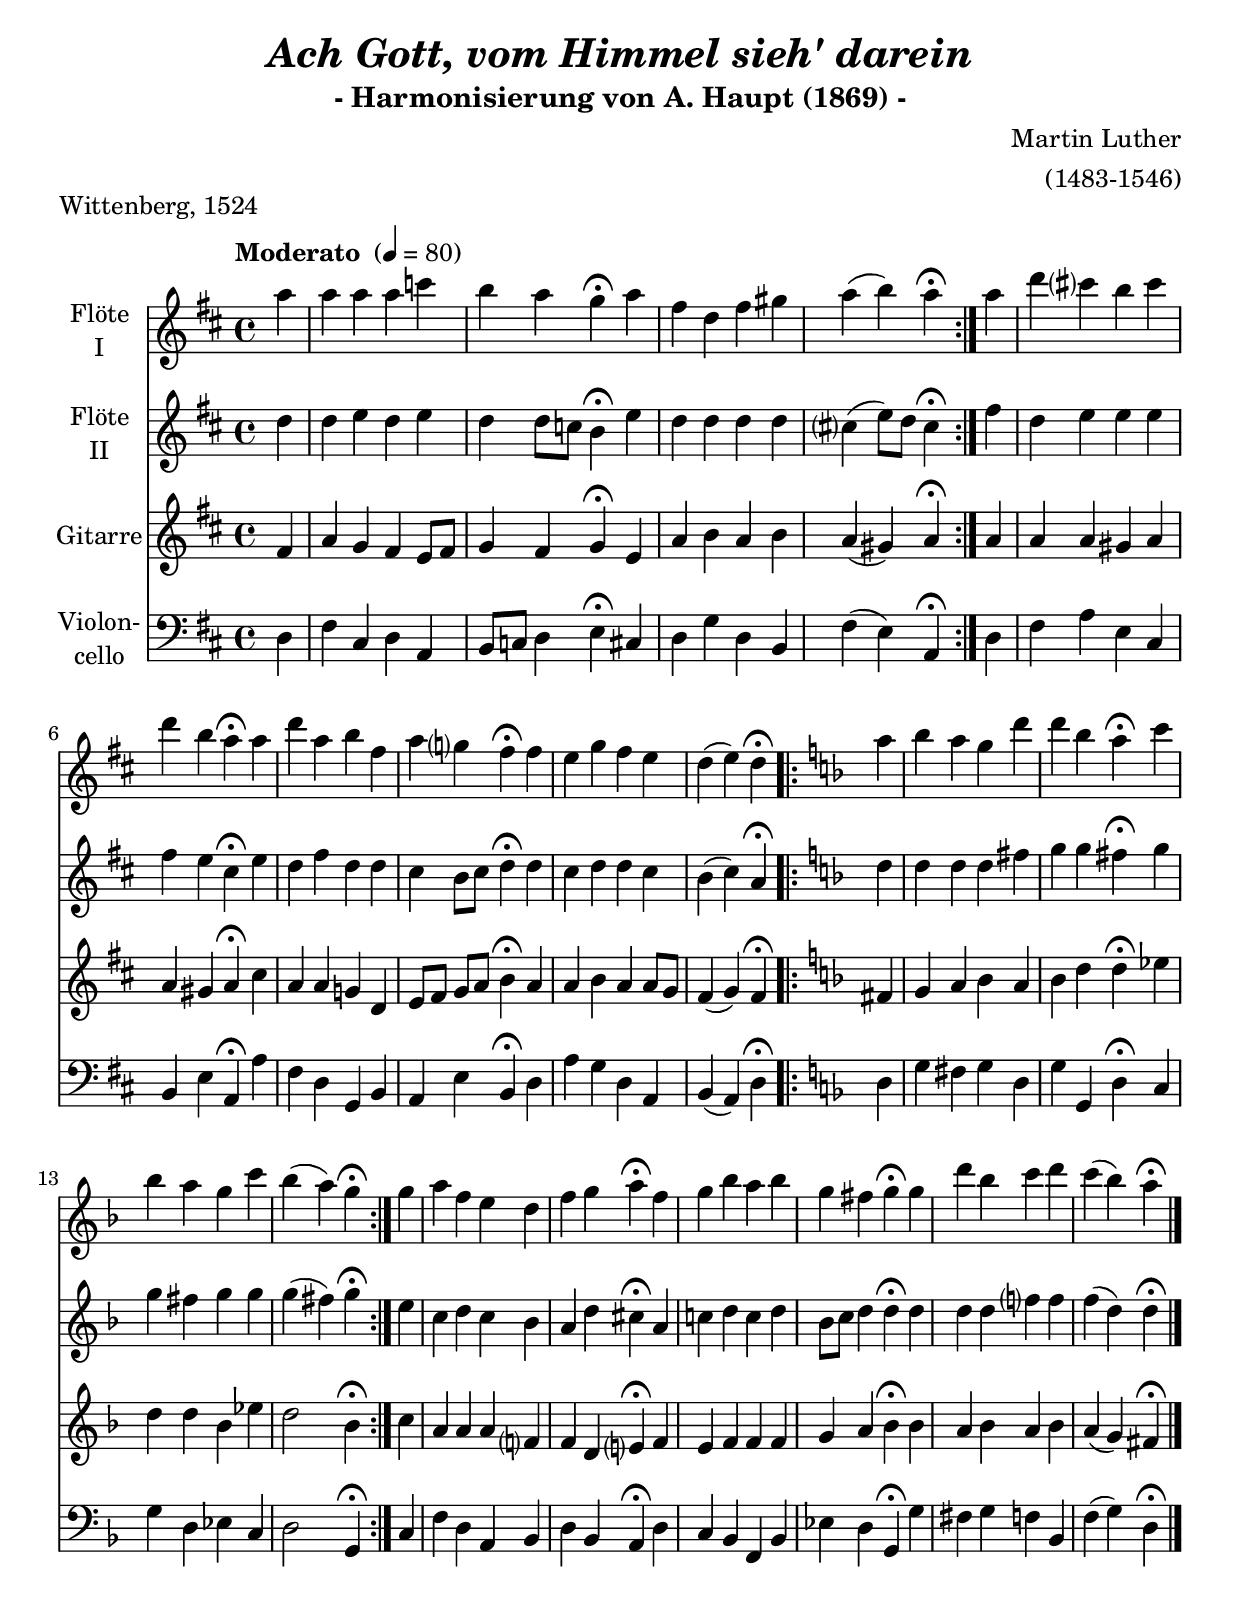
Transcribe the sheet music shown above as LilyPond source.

\version "2.18.2"
\include "deutsch.ly"

#(set-global-staff-size 22)

\header {
  title     = \markup \bold \italic "Ach Gott, vom Himmel sieh' darein"
  subtitle  = "- Harmonisierung von A. Haupt (1869) -"
  composer  = "Martin Luther"
  arranger  = "(1483-1546)"
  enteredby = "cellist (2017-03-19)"
  piece     = "Wittenberg, 1524"
}

voiceconsts = {
  \key d \major
  \clef "treble"
  \time 4/4
%  \numericTimeSignature
%  \compressFullBarRests
  \set tupletSpannerDuration = #(ly:make-moment 1 4)
  % Set default beaming for all staves
%  \set Timing.beamExceptions = #'()
%  \set Timing.baseMoment     = #(ly:make-moment 1 4)
%  \set Timing.beatStructure  = #'(1 1)
  \tempo "Moderato " 4=80
}

mifl = "flute"
migt = "acoustic guitar (nylon)"
%mist = "string ensemble 1"
mist = "clarinet"
miba = "bassoon"
%mikl = "acoustic grand"

va = \relative c''' {
  \voiceconsts

  \repeat volta 2 {
    \partial 4 a4
    a a a c
    h a g\fermata a
    fis d fis gis
    a( h) a\fermata
  }
  a
  d cis? h cis

  d h a\fermata a
  d a h fis
  a g? fis\fermata fis
  e g fis e
  d( e) d\fermata \key d \minor

  \repeat volta 2 {
    a'
    b a g d'
    d b a\fermata c
    b a g c
    b( a) g\fermata
  }
  g
  a f e d

  f g a\fermata f
  g b a b
  g fis g\fermata g
  d' b c d
  c( b) a\fermata \bar "|."
}

vb = \relative c'' {
  \voiceconsts

  \repeat volta 2 {
    \partial 4 d
    d e d e
    d d8 c h4\fermata e
    d d d d
    cis?( e8) d cis4\fermata
  }
  fis
  d e e e

  fis e cis\fermata e
  d fis d d
  cis h8 cis d4\fermata d
  cis d d cis
  h( cis) a\fermata \key d \minor
  
  \repeat volta 2 {
    d
    d d d fis
    g g fis\fermata g
    g fis g g
    g( fis) g\fermata
  }
  e
  c d c b

  a d cis\fermata a
  c! d c d
  b8 c d4 d\fermata d
  d d f? f
  f( d) d\fermata \bar "|."
}

vc = \relative c' {
  \voiceconsts
  
  \repeat volta 2 {
    \partial 4 fis4
    a g fis e8 fis
    g4 fis g\fermata e
    a h a h
    a( gis) a\fermata
  }
  a
  a a gis a

  a gis a\fermata cis
  a a g! d
  e8 fis g[ a] h4\fermata a
  a h a a8 g
  fis4( g) fis\fermata \key d \minor

  \repeat volta 2 {
    fis
    g a b a
    b d d\fermata es
    d d b es
    d2 b4\fermata
  }
  c
  a a a f?

  f d e?\fermata f
  e f f f
  g a b\fermata b
  a b a b
  a( g) fis\fermata \bar "|."
}

vd = \relative c {
  \voiceconsts
  \clef "bass"

  \repeat volta 2 {
    \partial 4 d4
    fis cis d a
    h8 c d4 e\fermata cis
    d g d h
    fis'( e) a,\fermata
  }
  d
  fis a e cis

  h e a,\fermata a'
  fis d g, h
  a e' h\fermata d
  a' g d a
  h( a) d\fermata \key d\minor

  \repeat volta 2 {
    d
    g fis g d
    g g, d'\fermata c
    g' d es c
    d2 g,4\fermata
  }
  c
  f d a b

  d b a\fermata d
  c b f b
  es d g,\fermata g'
  fis g f b,
  f'( g) d\fermata \bar "|."
}


music = <<
      \new Staff {
        \set Staff.midiInstrument = \mifl
        \set Staff.instrumentName = \markup \center-column { "Flöte" "I" }
        \transpose d d { \va }
      }

      \new Staff {
        \set Staff.midiInstrument = \mifl
        \set Staff.instrumentName = \markup \center-column { "Flöte" "II" }
        \transpose d d { \vb }
      }

      \new Staff {
        \set Staff.midiInstrument = \migt
        \set Staff.instrumentName = \markup \center-column { "Gitarre" }
        \transpose d d { \vc }
      }

      \new Staff {
        \set Staff.midiInstrument = \miba
        \set Staff.instrumentName = \markup \center-column { "Violon-" "cello" }
        \transpose d d { \vd }
      }
>>

\book {
  \score {
   \music
    \layout {}
  }

  \score {
    \unfoldRepeats \music

    \midi {
      \context {
        \Score
      }
    }
  }
}
